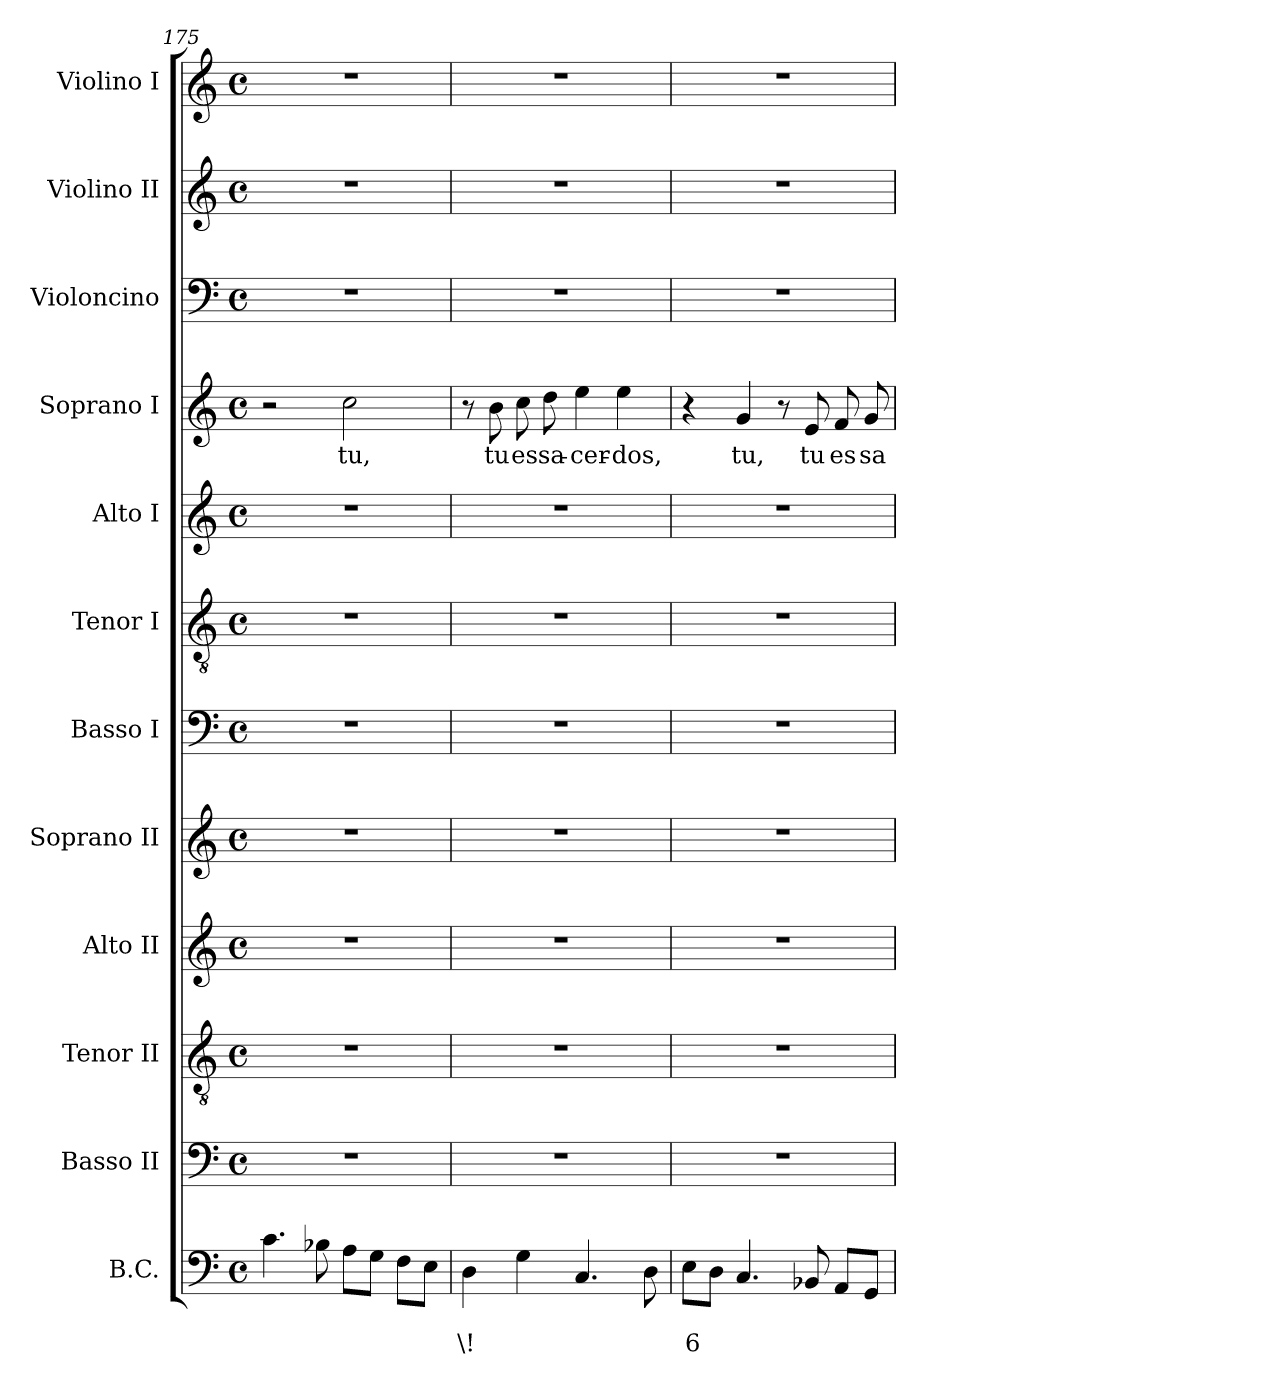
**kern	**text	**text	**kern	**kern	**kern	**kern	**kern	**kern	**kern	**kern	**text	**kern	**kern	**kern
*part12	*part12	*part12	*part11	*part10	*part9	*part8	*part7	*part6	*part5	*part4	*part4	*part3	*part2	*part1
*staff12	*staff12	*staff12	*staff11	*staff10	*staff9	*staff8	*staff7	*staff6	*staff5	*staff4	*staff4	*staff3	*staff2	*staff1
*I"B.C.	*	*	*I"Basso II	*I"Tenor II	*I"Alto II	*I"Soprano II	*I"Basso I	*I"Tenor I	*I"Alto I	*I"Soprano I	*	*I"Violoncino	*I"Violino II	*I"Violino I
*I'BC	*	*	*I'B 2	*I'T 2	*I'A 2	*I'S 2	*I'B 1	*I'T 1	*I'A 1	*I'S 1	*	*I'Vc.	*I'Vln. II	*I'Vln. I
*clefF4	*	*	*clefF4	*clefGv2	*clefG2	*clefG2	*clefF4	*clefGv2	*clefG2	*clefG2	*	*clefF4	*clefG2	*clefG2
*k[]	*	*	*k[]	*k[]	*k[]	*k[]	*k[]	*k[]	*k[]	*k[]	*	*k[]	*k[]	*k[]
*C:	*	*	*C:	*C:	*C:	*C:	*C:	*C:	*C:	*C:	*	*C:	*C:	*C:
*M4/4	*	*	*M4/4	*M4/4	*M4/4	*M4/4	*M4/4	*M4/4	*M4/4	*M4/4	*	*M4/4	*M4/4	*M4/4
*met(c)	*	*	*met(c)	*met(c)	*met(c)	*met(c)	*met(c)	*met(c)	*met(c)	*met(c)	*	*met(c)	*met(c)	*met(c)
=175	=175	=175	=175	=175	=175	=175	=175	=175	=175	=175	=175	=175	=175	=175
4.c\	.	.	1r	1r	1r	1r	1r	1r	1r	2r	.	1r	1r	1r
8B-X\	.	.	.	.	.	.	.	.	.	.	.	.	.	.
!	!	!	!	!	!	!	!	!	!	!	!LO:LY:b	!	!	!
8A\L	.	.	.	.	.	.	.	.	.	2cc\	tu,	.	.	.
8G\J	.	.	.	.	.	.	.	.	.	.	.	.	.	.
8F\L	.	.	.	.	.	.	.	.	.	.	.	.	.	.
8E\J	.	.	.	.	.	.	.	.	.	.	.	.	.	.
=176	=176	=176	=176	=176	=176	=176	=176	=176	=176	=176	=176	=176	=176	=176
!	!	!LO:LY:b	!	!	!	!	!	!	!	!	!	!	!	!
4D\	.	\!	1r	1r	1r	1r	1r	1r	1r	8r	.	1r	1r	1r
!	!	!	!	!	!	!	!	!	!	!	!LO:LY:b	!	!	!
.	.	.	.	.	.	.	.	.	.	8b\	tu	.	.	.
!	!	!	!	!	!	!	!	!	!	!	!LO:LY:b	!	!	!
4G\	.	.	.	.	.	.	.	.	.	8cc\	es	.	.	.
!	!	!	!	!	!	!	!	!	!	!	!LO:LY:b	!	!	!
.	.	.	.	.	.	.	.	.	.	8dd\	sa-	.	.	.
!	!	!	!	!	!	!	!	!	!	!	!LO:LY:b	!	!	!
4.C/	.	.	.	.	.	.	.	.	.	4ee\	-cer-	.	.	.
!	!	!	!	!	!	!	!	!	!	!	!LO:LY:b	!	!	!
.	.	.	.	.	.	.	.	.	.	4ee\	-dos,	.	.	.
8D\	.	.	.	.	.	.	.	.	.	.	.	.	.	.
=177	=177	=177	=177	=177	=177	=177	=177	=177	=177	=177	=177	=177	=177	=177
!	!	!LO:LY:b	!	!	!	!	!	!	!	!	!	!	!	!
8E\L	.	6	1r	1r	1r	1r	1r	1r	1r	4r	.	1r	1r	1r
8D\J	.	.	.	.	.	.	.	.	.	.	.	.	.	.
!	!	!	!	!	!	!	!	!	!	!	!LO:LY:b	!	!	!
4.C/	.	.	.	.	.	.	.	.	.	4g/	tu,	.	.	.
.	.	.	.	.	.	.	.	.	.	8r	.	.	.	.
!	!	!	!	!	!	!	!	!	!	!	!LO:LY:b	!	!	!
8BB-X/	.	.	.	.	.	.	.	.	.	8e/	tu	.	.	.
!	!	!	!	!	!	!	!	!	!	!	!LO:LY:b	!	!	!
8AA/L	.	.	.	.	.	.	.	.	.	8f/	es	.	.	.
!	!	!	!	!	!	!	!	!	!	!	!LO:LY:b	!	!	!
8GG/J	.	.	.	.	.	.	.	.	.	8g/	sa-	.	.	.
=	=	=	=	=	=	=	=	=	=	=	=	=	=	=
*-	*-	*-	*-	*-	*-	*-	*-	*-	*-	*-	*-	*-	*-	*-
